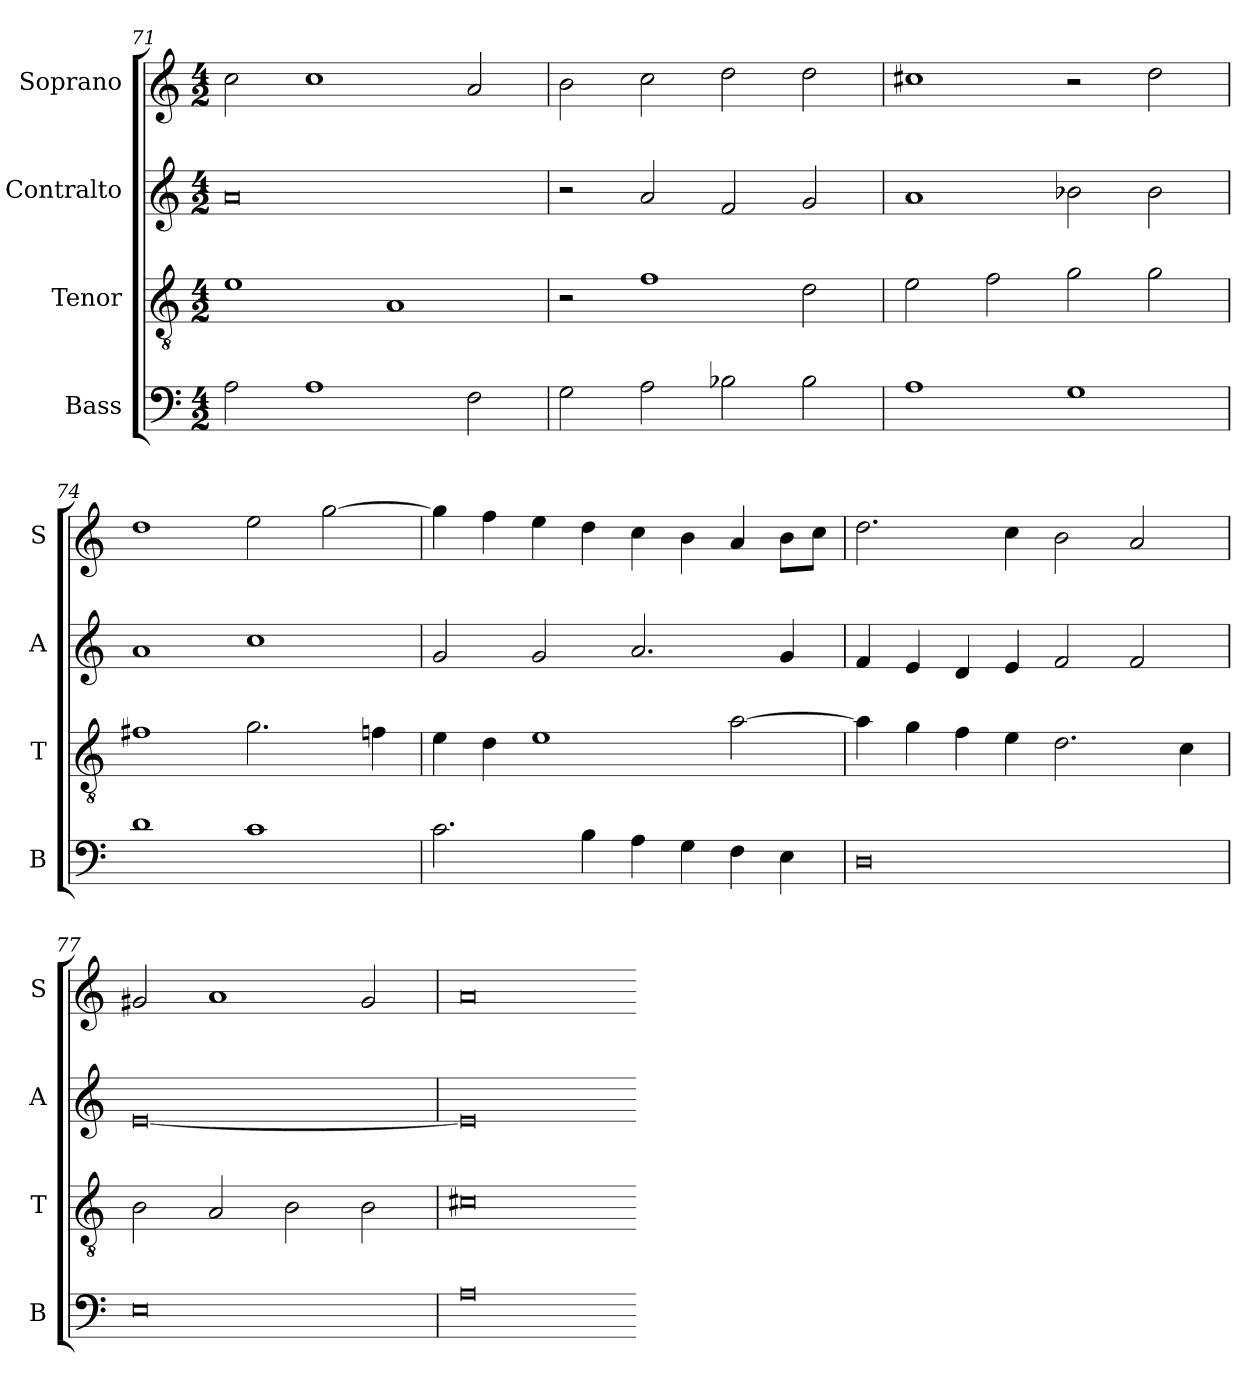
**kern	**kern	**kern	**kern
*part4	*part3	*part2	*part1
*staff4	*staff3	*staff2	*staff1
*I"Bass	*I"Tenor	*I"Contralto	*I"Soprano
*I'B	*I'T	*I'A	*I'S
*clefF4	*clefGv2	*clefG2	*clefG2
*k[]	*k[]	*k[]	*k[]
*D:dor	*D:dor	*D:dor	*D:dor
*M4/2	*M4/2	*M4/2	*M4/2
=71	=71	=71	=71
2A	1e	0a	2cc
1A	.	.	1cc
.	1A	.	.
2F	.	.	2a
=72	=72	=72	=72
2G	2r	2r	2b
2A	1f	2a	2cc
2B-X	.	2f	2dd
2B-	2d	2g	2dd
=73	=73	=73	=73
1A	2e	1a	1cc#X
.	2f	.	.
1G	2g	2b-X	2r
.	2g	2b-	2dd
=74	=74	=74	=74
1d	1f#X	1a	1dd
1c	2.g	1cc	2ee
.	.	.	[2gg
.	4fn	.	.
=75	=75	=75	=75
2.c	4e	2g	4gg]
.	4d	.	4ff
.	1e	2g	4ee
4B	.	.	4dd
4A	.	2.a	4cc
4G	.	.	4b
4F	[2a	.	4a
4E	.	4g	8b\L
.	.	.	8cc\J
=76	=76	=76	=76
0D	4a]	4f	2.dd
.	4g	4e	.
.	4f	4d	.
.	4e	4e	4cc
.	2.d	2f	2b
.	.	2f	2a
.	4c	.	.
=77	=77	=77	=77
0E	2B	[0e	2g#X
.	2A	.	1a
.	2B	.	.
.	2B	.	2g#
=78	=78	=78	=78
0A	0c#X	0e]	0a
=-	=-	=-	=-
*-	*-	*-	*-
